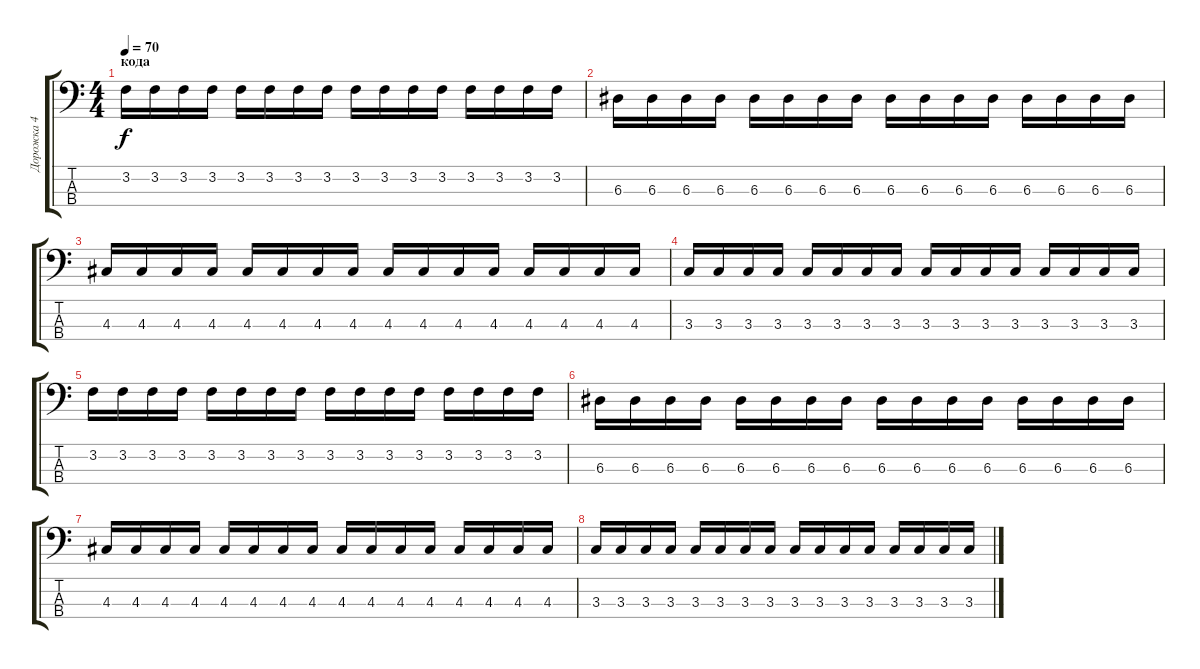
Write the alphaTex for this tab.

\track ("Дорожка 4" "Дорожка 4") {instrument acousticguitarsteel}
\staff {score tabs}
\tuning (G2 D2 A1 E1) {hide}
\ts (4 4)
\section ("" "кода")
\tempo 70
\clef f4
\ks c
3.2.16{dy f} 3.2.16 3.2.16 3.2.16 3.2.16 3.2.16 3.2.16 3.2.16 3.2.16 3.2.16 3.2.16 3.2.16 3.2.16 3.2.16 3.2.16 3.2.16 |
6.3.16 6.3.16 6.3.16 6.3.16 6.3.16 6.3.16 6.3.16 6.3.16 6.3.16 6.3.16 6.3.16 6.3.16 6.3.16 6.3.16 6.3.16 6.3.16 |
4.3.16 4.3.16 4.3.16 4.3.16 4.3.16 4.3.16 4.3.16 4.3.16 4.3.16 4.3.16 4.3.16 4.3.16 4.3.16 4.3.16 4.3.16 4.3.16 |
3.3.16 3.3.16 3.3.16 3.3.16 3.3.16 3.3.16 3.3.16 3.3.16 3.3.16 3.3.16 3.3.16 3.3.16 3.3.16 3.3.16 3.3.16 3.3.16 |
3.2.16 3.2.16 3.2.16 3.2.16 3.2.16 3.2.16 3.2.16 3.2.16 3.2.16 3.2.16 3.2.16 3.2.16 3.2.16 3.2.16 3.2.16 3.2.16 |
6.3.16 6.3.16 6.3.16 6.3.16 6.3.16 6.3.16 6.3.16 6.3.16 6.3.16 6.3.16 6.3.16 6.3.16 6.3.16 6.3.16 6.3.16 6.3.16 |
4.3.16 4.3.16 4.3.16 4.3.16 4.3.16 4.3.16 4.3.16 4.3.16 4.3.16 4.3.16 4.3.16 4.3.16 4.3.16 4.3.16 4.3.16 4.3.16 |
3.3.16 3.3.16 3.3.16 3.3.16 3.3.16 3.3.16 3.3.16 3.3.16 3.3.16 3.3.16 3.3.16 3.3.16 3.3.16 3.3.16 3.3.16 3.3.16
